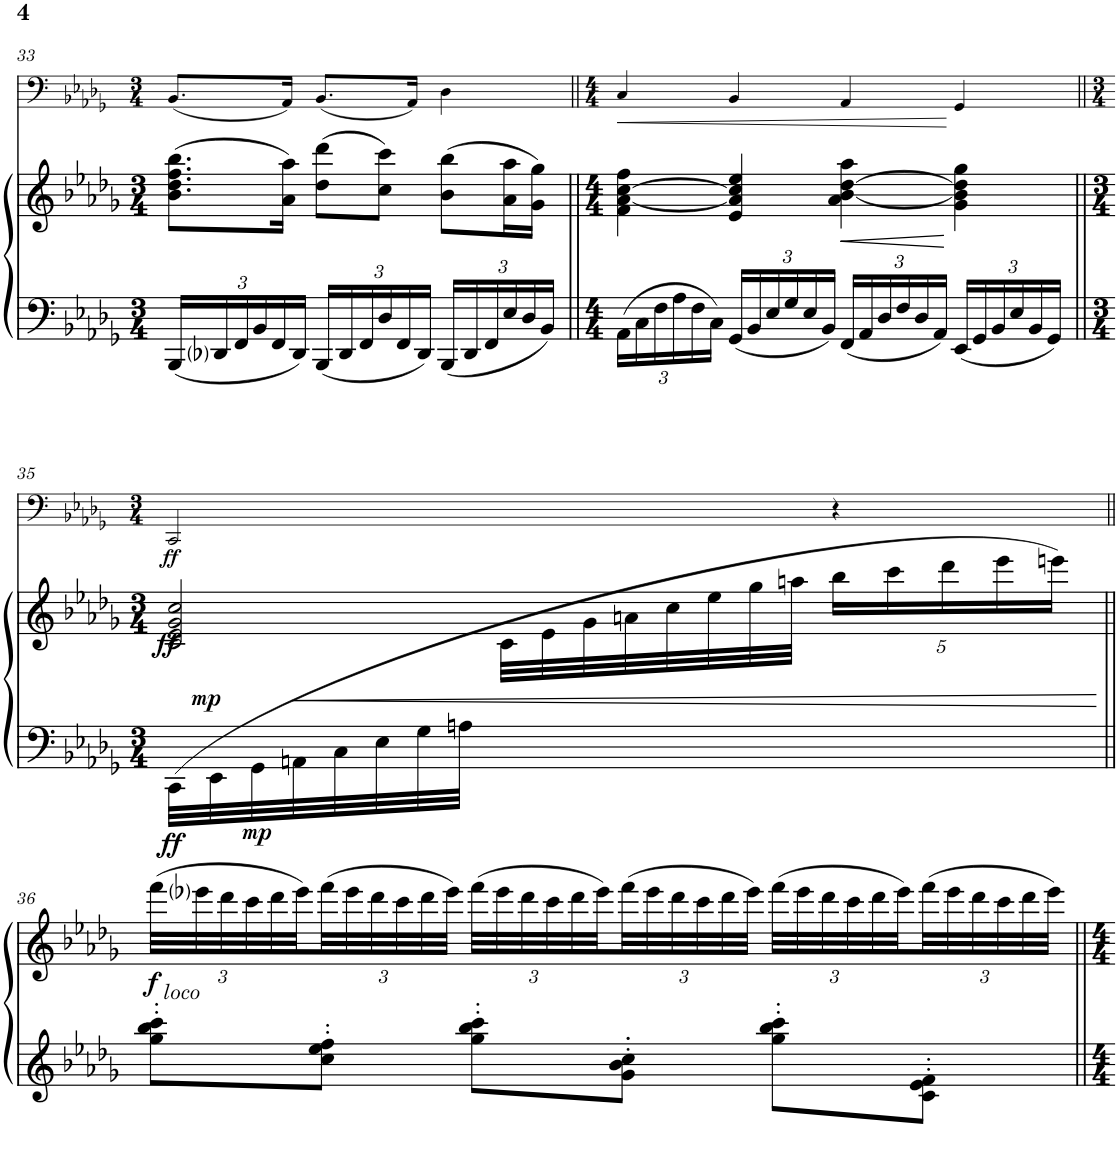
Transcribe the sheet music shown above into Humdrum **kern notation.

**kern	**kern	**dynam	**kern	**dynam
*part2	*part2	*part2	*part1	*part1
*staff3	*staff2	*staff2/3	*staff1	*staff1
*I"Piano	*	*	*I"Tuba	*
*I'Pno	*	*	*I'Tba	*
!!LO:PB:g=z
*clefF4	*clefG2	*	*clefF4	*
*k[b-e-a-d-g-]	*k[b-e-a-d-g-]	*	*k[b-e-a-d-g-]	*
*D-:	*D-:	*	*D-:	*
*M3/4	*M3/4	*	*M3/4	*
*Xbrackettup	*	*	*	*
=33	=33	=33	=33	=33
24BBB-/LL	(>8.b-\ 8.dd-\ 8.ff\ 8.bb-\L	.	(<8.BB-/L	.
24DD-i/	.	.	.	.
24FF/	.	.	.	.
24BB-/	.	.	.	.
24FF/	.	.	.	.
.	16a-\ 16aa-\Jk)	.	16AA-/Jk)	.
24DD-/JJ	.	.	.	.
24BBB-/LL	(>8dd-\ 8ddd-\L	.	(<8.BB-/L	.
24DD-/	.	.	.	.
24FF/	.	.	.	.
24D-/	8cc\ 8ccc\J)	.	.	.
24FF/	.	.	.	.
.	.	.	16AA-/Jk)	.
24DD-/JJ	.	.	.	.
24BBB-/LL	(>8b-\ 8bb-\L	.	4D-\	.
24DD-/	.	.	.	.
24FF/	.	.	.	.
24E-/	16a-\ 16aa-\L	.	.	.
24D-/	.	.	.	.
.	16g-\ 16gg-\JJ)	.	.	.
24BB-/JJ	.	.	.	.
=34||	=34||	=34||	=34||	=34||
*M4/4	*M4/4	*	*M4/4	*
!	!	!	!	!LO:HP:b
24AA-\LL	4f\ [4a-\ [4cc\ 4ff\	.	4C/	<
24C\	.	.	.	.
24F\	.	.	.	.
24A-\	.	.	.	.
24F\	.	.	.	.
24C\JJ	.	.	.	.
24GG-/LL	4e-/ 4a-/] 4cc/] 4ee-/	.	4BB-/	.
24BB-/	.	.	.	.
24E-/	.	.	.	.
24G-/	.	.	.	.
24E-/	.	.	.	.
24BB-/JJ	.	.	.	.
!	!	!LO:HP:b	!	!
24FF/LL	4a-\ [4b-\ [4dd-\ 4aa-\	<	4AA-/	.
24AA-/	.	.	.	.
24D-/	.	.	.	.
24F/	.	.	.	.
24D-/	.	.	.	.
24AA-/JJ	.	.	.	.
24EE-/LL	4g-\ 4b-\] 4dd-\] 4gg-\	[	4GG-/	[
24GG-/	.	.	.	.
24BB-/	.	.	.	.
24E-/	.	.	.	.
24BB-/	.	.	.	.
24GG-/JJ	.	.	.	.
!!LO:LB:g=z
=35||	=35||	=35||	=35||	=35||
*M3/4	*M3/4	*	*M3/4	*
*^	*	*	*	*
!	!	!	!LO:HP:b	!	!
*	*	*^	*	*	*
!	!	!	!	!LO:DY:n=1:b=2	!	!
!	!	!	!	!LO:DY:n=2:b	!	!
!	!	!	!	!LO:DY:n=3:b	!	!LO:DY:b
4ryy	(>32CC\LLL	2c/ 2e-/ 2g-/ 2cc/	4ryy	< ff ff mp	2CC/	ff
.	32EE-\	.	.	.	.	.
!	!	!	!	!LO:DY:n=4:b=2	!	!
.	32GG-\	.	.	mp	.	.
.	32AAn\	.	.	.	.	.
.	32C\	.	.	.	.	.
.	32E-\	.	.	.	.	.
.	32G-\	.	.	.	.	.
.	32An\JJJ	.	.	.	.	.
4ryy	2ryy	.	32c\LLL	.	.	.
.	.	.	32e-\	.	.	.
.	.	.	32g-\	.	.	.
.	.	.	32an\	.	.	.
.	.	.	32cc\	.	.	.
.	.	.	32ee-\	.	.	.
.	.	.	32gg-\	.	.	.
.	.	.	32aan\JJJ	.	.	.
*	*	*Xbrackettup	*	*	*	*
4ryy	.	20bb-\LL	4ryy	.	4r	.
.	.	20ccc\	.	.	.	.
.	.	20ddd-\	.	.	.	.
.	.	20eee-\	.	.	.	.
.	.	(20eeen\JJ	.	.	.	.
*v	*v	*	*	*	*	*
*	*v	*v	*	*	*
.	.	[	.	.
!!LO:LB:g=z
=36||	=36||	=36||	=36||	=36||
!	!LO:TX:b:i:t=loco	!	!	!
!	!	!LO:DY:b	!	!
8gg-\' 8bb-\' 8ccc\'L	48fff\LLL	f	2.r	.
.	48eee-i\	.	.	.
.	48ddd-\	.	.	.
.	48ccc\	.	.	.
.	48ddd-\	.	.	.
.	48eee-\JJ)	.	.	.
8cc\' 8ee-\' 8ff\'J	(>48fff\LL	.	.	.
.	48eee-\	.	.	.
.	48ddd-\	.	.	.
.	48ccc\	.	.	.
.	48ddd-\	.	.	.
.	48eee-\JJJ)	.	.	.
8gg-\' 8bb-\' 8ccc\'L	(>48fff\LLL	.	.	.
.	48eee-\	.	.	.
.	48ddd-\	.	.	.
.	48ccc\	.	.	.
.	48ddd-\	.	.	.
.	48eee-\JJ)	.	.	.
8g-\' 8b-\' 8cc\'J	(>48fff\LL	.	.	.
.	48eee-\	.	.	.
.	48ddd-\	.	.	.
.	48ccc\	.	.	.
.	48ddd-\	.	.	.
.	48eee-\JJJ)	.	.	.
8gg-\' 8bb-\' 8ccc\'L	(>48fff\LLL	.	.	.
.	48eee-\	.	.	.
.	48ddd-\	.	.	.
.	48ccc\	.	.	.
.	48ddd-\	.	.	.
.	48eee-\JJ)	.	.	.
8c\' 8e-\' 8f\'J	(>48fff\LL	.	.	.
.	48eee-\	.	.	.
.	48ddd-\	.	.	.
.	48ccc\	.	.	.
.	48ddd-\	.	.	.
.	48eee-\JJJ)	.	.	.
=||	=||	=||	=||	=||
*-	*-	*-	*-	*-
